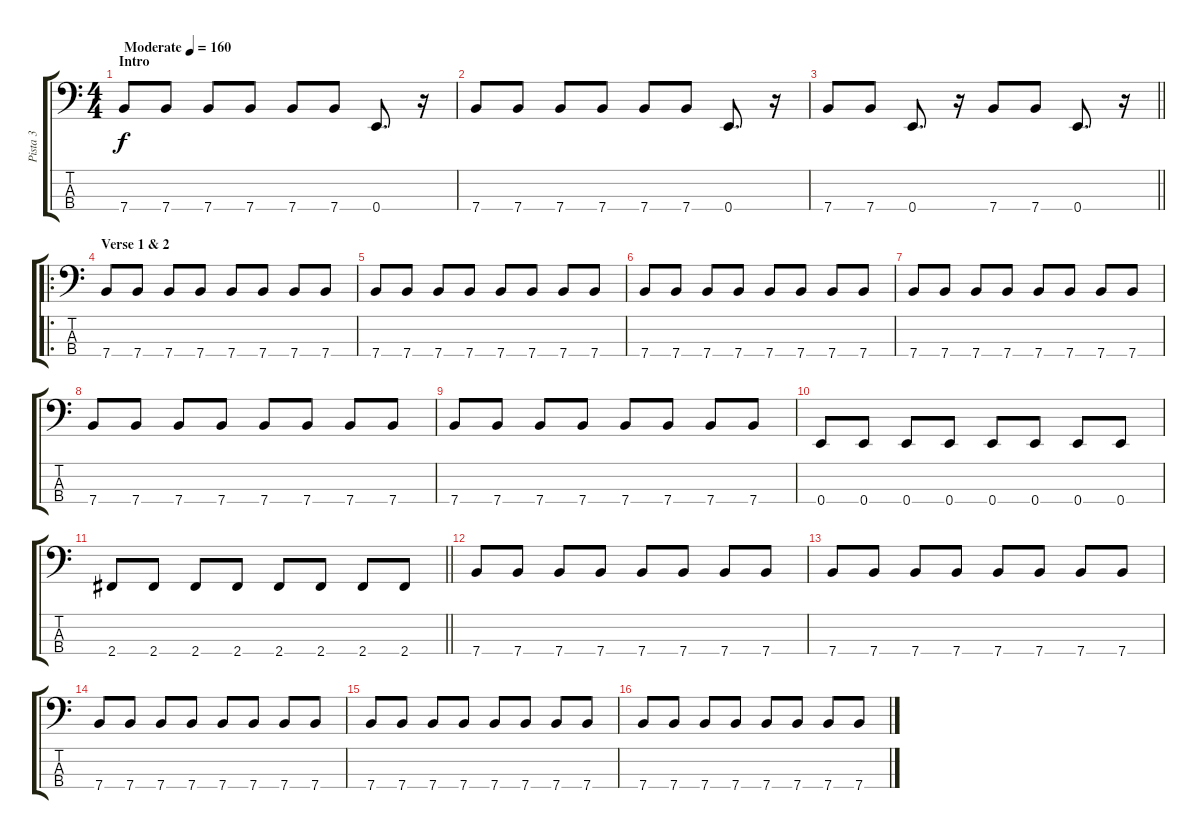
\track ("Pista 3" "Pista 3") {instrument electricbassfinger}
\staff {score tabs}
\tuning (G2 D2 A1 E1) {hide}
\ts (4 4)
\section ("" "Intro")
\tempo (160 "Moderate")
\clef f4
\ks c
7.4.8{dy f instrument electricbassfinger} 7.4.8 7.4.8 7.4.8 7.4.8 7.4.8 0.4.8{d} r.16 |
7.4.8 7.4.8 7.4.8 7.4.8 7.4.8 7.4.8 0.4.8{d} r.16 |
\barLineRight lightlight
7.4.8 7.4.8 0.4.8{d} r.16 7.4.8 7.4.8 0.4.8{d} r.16 |
\ro
\section ("" "Verse 1 & 2")
7.4.8 7.4.8 7.4.8 7.4.8 7.4.8 7.4.8 7.4.8 7.4.8 |
7.4.8 7.4.8 7.4.8 7.4.8 7.4.8 7.4.8 7.4.8 7.4.8 |
7.4.8 7.4.8 7.4.8 7.4.8 7.4.8 7.4.8 7.4.8 7.4.8 |
7.4.8 7.4.8 7.4.8 7.4.8 7.4.8 7.4.8 7.4.8 7.4.8 |
7.4.8 7.4.8 7.4.8 7.4.8 7.4.8 7.4.8 7.4.8 7.4.8 |
7.4.8 7.4.8 7.4.8 7.4.8 7.4.8 7.4.8 7.4.8 7.4.8 |
0.4.8 0.4.8 0.4.8 0.4.8 0.4.8 0.4.8 0.4.8 0.4.8 |
\barLineRight lightlight
2.4.8 2.4.8 2.4.8 2.4.8 2.4.8 2.4.8 2.4.8 2.4.8 |
7.4.8 7.4.8 7.4.8 7.4.8 7.4.8 7.4.8 7.4.8 7.4.8 |
7.4.8 7.4.8 7.4.8 7.4.8 7.4.8 7.4.8 7.4.8 7.4.8 |
7.4.8 7.4.8 7.4.8 7.4.8 7.4.8 7.4.8 7.4.8 7.4.8 |
7.4.8 7.4.8 7.4.8 7.4.8 7.4.8 7.4.8 7.4.8 7.4.8 |
7.4.8 7.4.8 7.4.8 7.4.8 7.4.8 7.4.8 7.4.8 7.4.8
